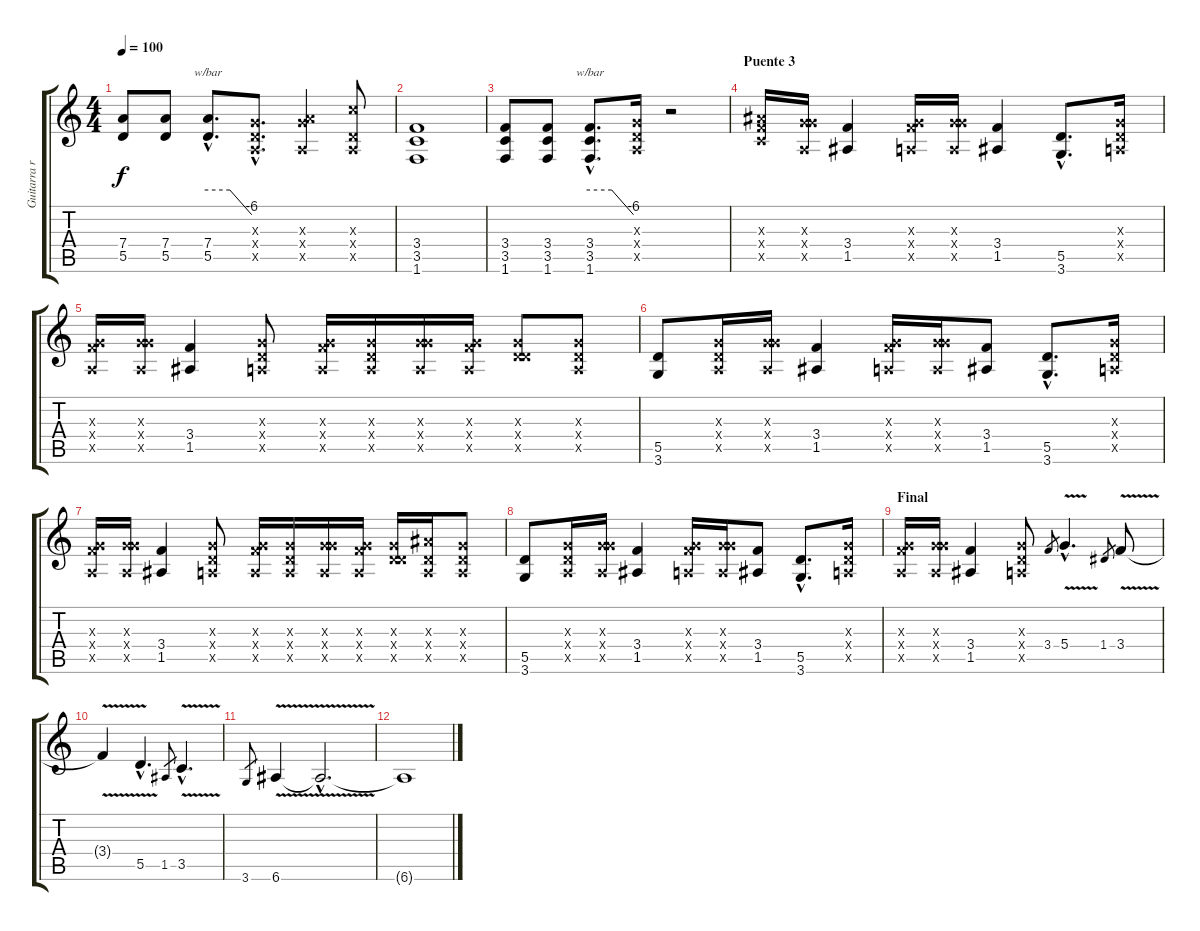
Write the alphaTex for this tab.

\track ("Guitarra rítmica" "Guitarra r") {instrument distortionguitar}
\staff {score tabs}
\tuning (E4 B3 G3 D3 A2 E2) {hide}
\ts (4 4)
\tempo 100
\clef g2
\ks c
(7.4 5.5).8{dy f} (7.4 5.5).8 (7.4{hac} 5.5{hac}).8{d tbe (custom default 0 0 30 0 60 -24)} (0.3{hac x} 0.4{hac x} 0.5{hac x}).8{d} (0.3{x} 7.4{x} 0.5{x}).4 (5.3{x} 0.4{x} 0.5{x}).8 |
(3.4 3.5 1.6).1 |
(3.4 3.5 1.6).8 (3.4 3.5 1.6).8 (3.4{hac} 3.5{hac} 1.6{hac}).8{d tbe (custom default 0 0 30 0 60 -24)} (0.3{x} 0.4{x} 0.5{x}).16 r.2 |
\section ("" "Puente 3")
(3.3{x} 3.4{x} 3.5{x}).16 (0.3{x} 5.4{x} 0.5{x}).16 (3.4 1.5).4 (0.3{x} 3.4{x} 0.5{x}).16 (0.3{x} 5.4{x} 0.5{x}).16 (3.4 1.5).4 (5.5{hac} 3.6{hac}).8{d} (0.3{x} 0.4{x} 0.5{x}).16 |
(0.3{x} 3.4{x} 0.5{x}).16 (0.3{x} 5.4{x} 0.5{x}).16 (3.4 1.5).4 (0.3{x} 0.4{x} 0.5{x}).8 (0.3{x} 3.4{x} 0.5{x}).16 (0.3{x} 0.4{x} 0.5{x}).16 (0.3{x} 5.4{x} 0.5{x}).16 (0.3{x} 3.4{x} 0.5{x}).16 (0.3{x} 0.4{x} 5.5{x}).8 (0.3{x} 0.4{x} 0.5{x}).8 |
(5.5 3.6).8 (0.3{x} 0.4{x} 0.5{x}).16 (0.3{x} 5.4{x} 0.5{x}).16 (3.4 1.5).4 (0.3{x} 3.4{x} 0.5{x}).16 (0.3{x} 5.4{x} 0.5{x}).16 (3.4 1.5).8 (5.5{hac} 3.6{hac}).8{d} (0.3{x} 0.4{x} 0.5{x}).16 |
(0.3{x} 3.4{x} 0.5{x}).16 (0.3{x} 5.4{x} 0.5{x}).16 (3.4 1.5).4 (0.3{x} 0.4{x} 0.5{x}).8 (0.3{x} 3.4{x} 0.5{x}).16 (0.3{x} 0.4{x} 0.5{x}).16 (0.3{x} 5.4{x} 0.5{x}).16 (0.3{x} 3.4{x} 0.5{x}).16 (0.3{x} 0.4{x} 5.5{x}).16 (3.3{x} 0.4{x} 0.5{x}).16 (0.3{x} 0.4{x} 0.5{x}).8 |
(5.5 3.6).8 (0.3{x} 0.4{x} 0.5{x}).16 (0.3{x} 5.4{x} 0.5{x}).16 (3.4 1.5).4 (0.3{x} 3.4{x} 0.5{x}).16 (0.3{x} 5.4{x} 0.5{x}).16 (3.4 1.5).8 (5.5{hac} 3.6{hac}).8{d} (0.3{x} 0.4{x} 0.5{x}).16 |
\section ("" "Final")
(0.3{x} 3.4{x} 0.5{x}).16 (0.3{x} 5.4{x} 0.5{x}).16 (3.4 1.5).4 (0.3{x} 0.4{x} 0.5{x}).8 3.4.8{gr} 5.4{v hac}.4{d} 1.4.8{gr} 3.4{v}.8 |
3.4{t}.4 5.5{v hac}.4{d} 1.5.8{gr} 3.5{v hac}.4{d} |
3.6.8{gr} 6.6{v}.4 6.6{hac t}.2{d volume 0} |
6.6{t}.1
